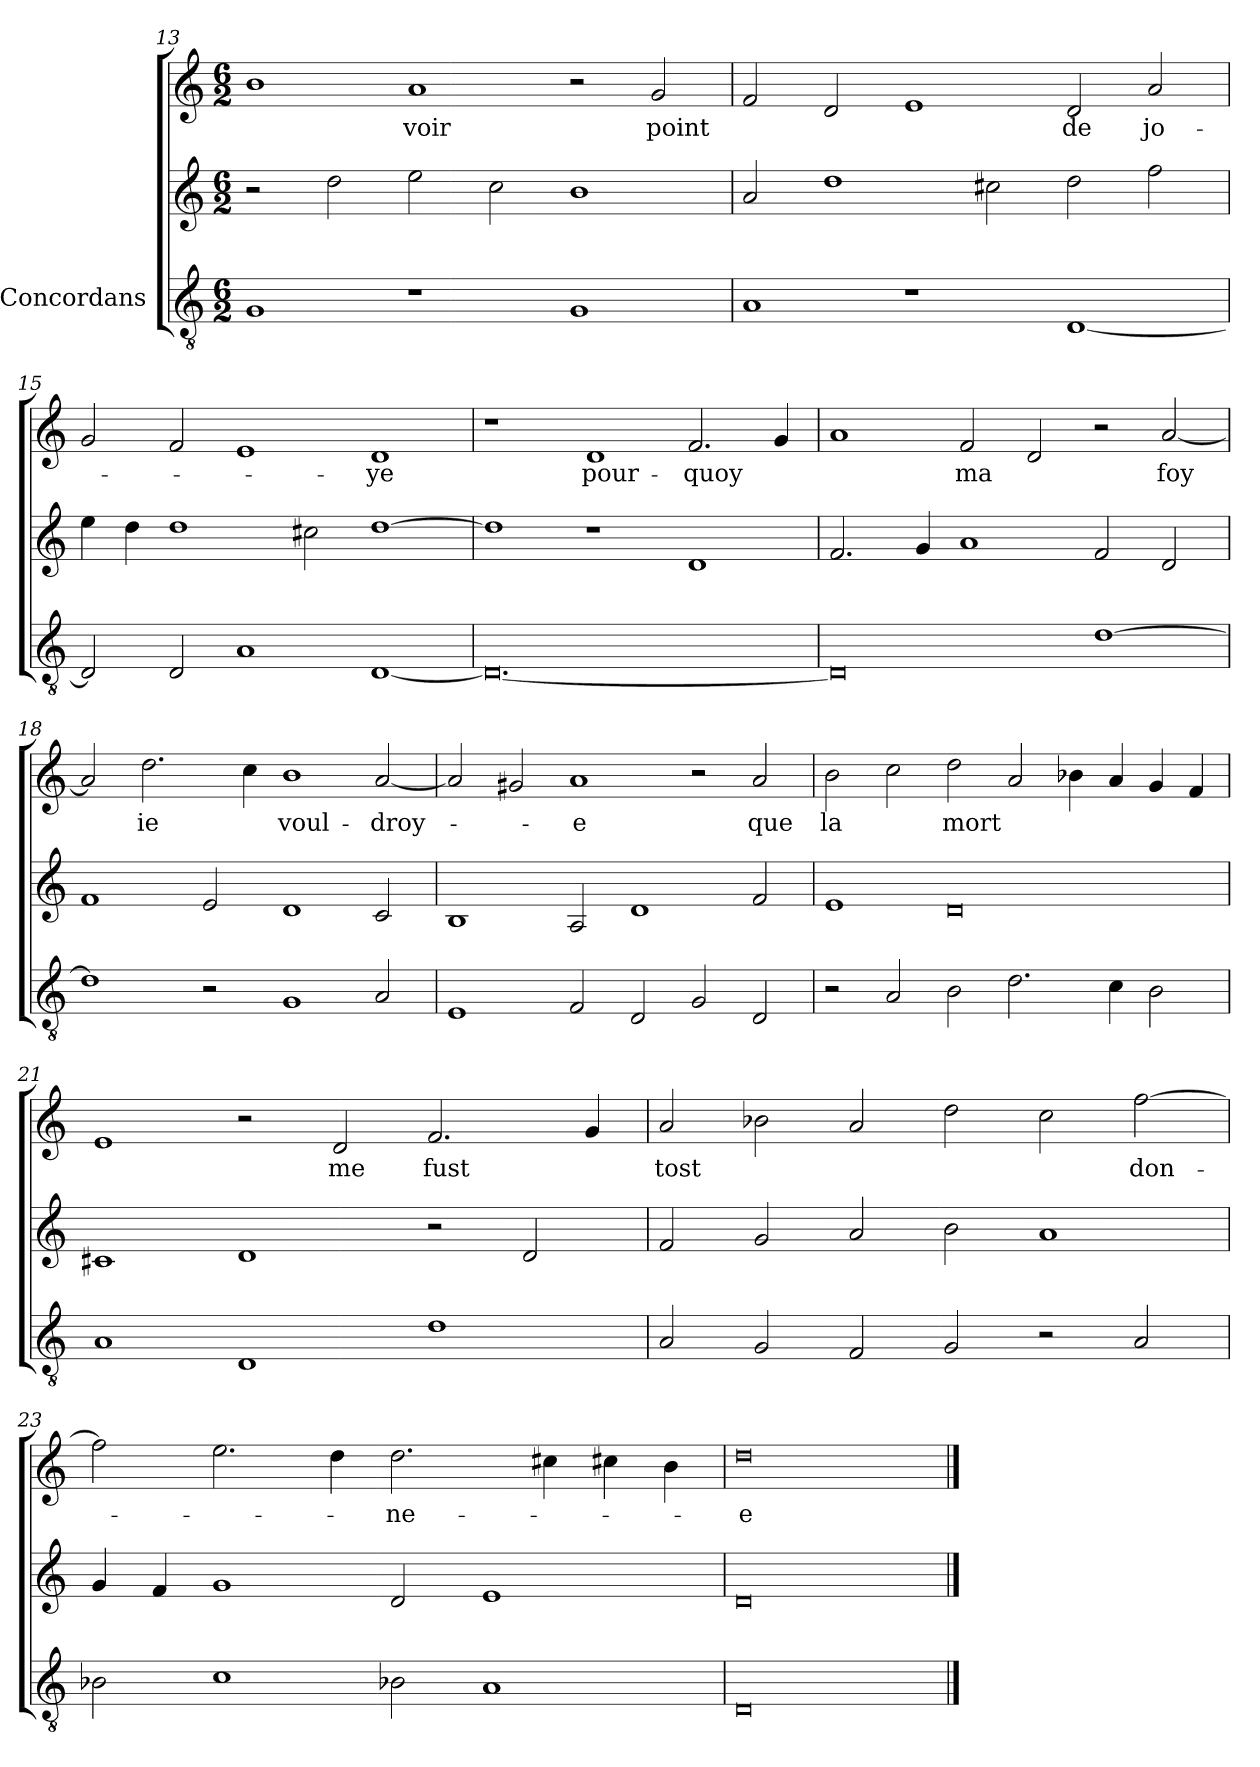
**kern	**kern	**kern	**text
*part3	*part2	*part1	*part1
*staff3	*staff2	*staff1	*staff1
*I"Concordans	*	*	*
*clefGv2	*clefG2	*clefG2	*
*M6/2	*M6/2	*M6/2	*
=13	=13	=13	=13
1G	2r	1b	.
.	2dd	.	.
1r	2ee	1a	-voir
.	2cc	.	.
1G	1b	2r	.
.	.	2g	-point
=14	=14	=14	=14
1A	2a	2f	.
.	1dd	2d	.
1r	.	1e	.
.	2cc#X	.	.
[1D	2dd	2d	-de
.	2ff	2a	jo-
=15	=15	=15	=15
2D]	4ee	2g	.
.	4dd	.	.
2D	1dd	2f	.
1A	.	1e	.
.	2cc#X	.	.
[1D	[1dd	1d	-ye
=16	=16	=16	=16
0.D_	1dd]	1r	.
.	1r	1d	pour-
.	1d	2.f	-quoy
.	.	4g	.
=17	=17	=17	=17
0D]	2.f	1a	.
.	4g	.	.
.	1a	2f	-ma
.	.	2d	.
[1d	2f	2r	.
.	2d	[2a	-foy
=18	=18	=18	=18
1d]	1f	2a]	.
.	.	2.dd	-ie
2r	2e	.	.
.	.	4cc	.
1G	1d	1b	voul-
2A	2c	[2a	-droy-
=19	=19	=19	=19
1E	1B	2a]	.
.	.	2g#X	.
2F	2A	1a	-e
2D	1d	.	.
2G	.	2r	.
2D	2f	2a	-que
=20	=20	=20	=20
2r	1e	2b	-la
2A	.	2cc	.
2B	0d	2dd	-mort
2.d	.	2a	.
.	.	4b-X	.
4c	.	4a	.
2B	.	4g	.
.	.	4f	.
=21	=21	=21	=21
1A	1c#X	1e	.
1D	1d	2r	.
.	.	2d	-me
1d	2r	2.f	-fust
.	2d	.	.
.	.	4g	.
=22	=22	=22	=22
2A	2f	2a	-tost
2G	2g	2b-X	.
2F	2a	2a	.
2G	2b	2dd	.
2r	1a	2cc	.
2A	.	[2ff	don-
=23	=23	=23	=23
2B-X	4g	2ff]	.
.	4f	.	.
1c	1g	2.ee	.
.	.	4dd	.
2B-X	2d	2.dd	-ne-
1A	1e	.	.
.	.	4cc#X	.
.	.	4cc#X	.
.	.	4b	.
=24	=24	=24	=24
0D	0d	0dd	-e
==	==	==	==
*-	*-	*-	*-
